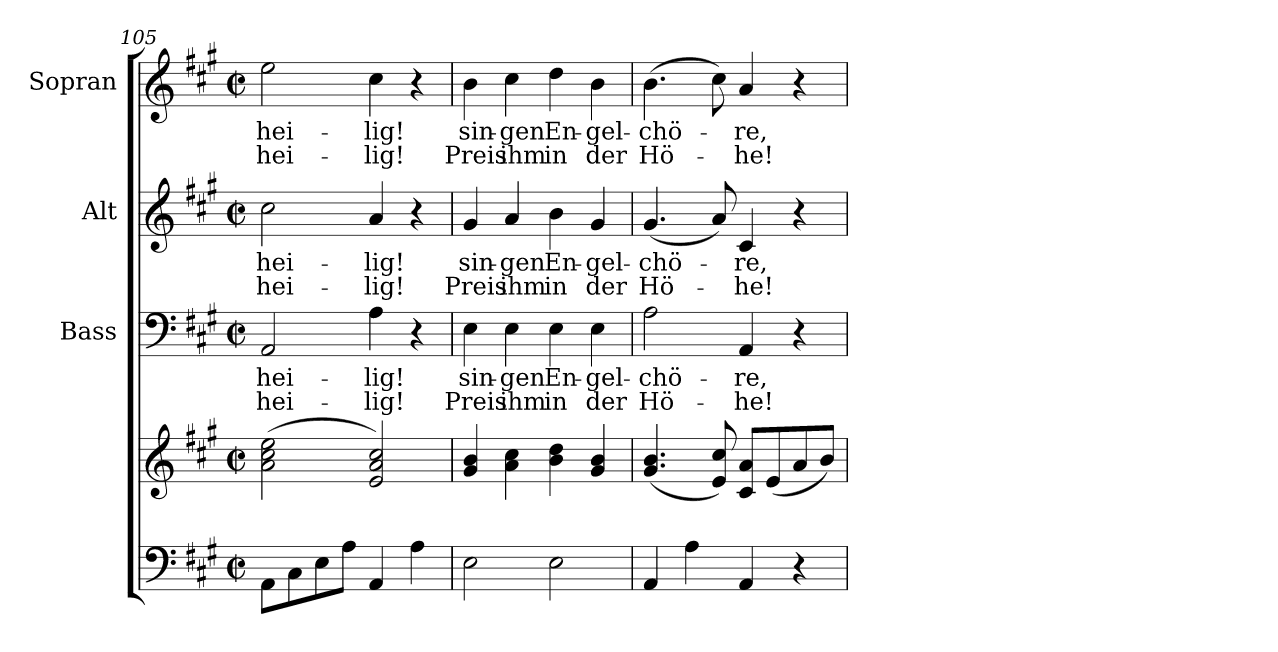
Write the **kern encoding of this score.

**kern	**kern	**kern	**text	**text	**kern	**text	**text	**kern	**text	**text
*part4	*part4	*part3	*part3	*part3	*part2	*part2	*part2	*part1	*part1	*part1
*staff5	*staff4	*staff3	*staff3	*staff3	*staff2	*staff2	*staff2	*staff1	*staff1	*staff1
*	*	*I"Bass	*	*	*I"Alt	*	*	*I"Sopran	*	*
*	*	*I'B.	*	*	*I'A.	*	*	*I'S.	*	*
*clefF4	*clefG2	*clefF4	*	*	*clefG2	*	*	*clefG2	*	*
*k[f#c#g#]	*k[f#c#g#]	*k[f#c#g#]	*	*	*k[f#c#g#]	*	*	*k[f#c#g#]	*	*
*A:	*A:	*A:	*	*	*A:	*	*	*A:	*	*
*M2/2	*M2/2	*M2/2	*	*	*M2/2	*	*	*M2/2	*	*
*met(c|)	*met(c|)	*met(c|)	*	*	*met(c|)	*	*	*met(c|)	*	*
=105	=105	=105	=105	=105	=105	=105	=105	=105	=105	=105
!	!	!	!LO:LY:b	!LO:LY:b	!	!LO:LY:b	!LO:LY:b	!	!LO:LY:b	!LO:LY:b
8AA\L	(>2a\ 2cc#\ 2ee\	2AA/	hei-	hei-	2cc#\	hei-	hei-	2ee\	hei-	hei-
8C#\	.	.	.	.	.	.	.	.	.	.
8E\	.	.	.	.	.	.	.	.	.	.
8A\J	.	.	.	.	.	.	.	.	.	.
!	!	!	!LO:LY:b	!LO:LY:b	!	!LO:LY:b	!LO:LY:b	!	!LO:LY:b	!LO:LY:b
4AA/	2e/ 2a/ 2cc#/)	4A\	-lig!	-lig!	4a/	-lig!	-lig!	4cc#\	-lig!	-lig!
4A\	.	4r	.	.	4r	.	.	4r	.	.
=106	=106	=106	=106	=106	=106	=106	=106	=106	=106	=106
!	!	!	!LO:LY:b	!LO:LY:b	!	!LO:LY:b	!LO:LY:b	!	!LO:LY:b	!LO:LY:b
2E\	4g#/ 4b/	4E\	sin-	Preis	4g#/	sin-	Preis	4b\	sin-	Preis
!	!	!	!LO:LY:b	!LO:LY:b	!	!LO:LY:b	!LO:LY:b	!	!LO:LY:b	!LO:LY:b
.	4a\ 4cc#\	4E\	-gen	ihm	4a/	-gen	ihm	4cc#\	-gen	ihm
!	!	!	!LO:LY:b	!LO:LY:b	!	!LO:LY:b	!LO:LY:b	!	!LO:LY:b	!LO:LY:b
2E\	4b\ 4dd\	4E\	En-	in	4b\	En-	in	4dd\	En-	in
!	!	!	!LO:LY:b	!LO:LY:b	!	!LO:LY:b	!LO:LY:b	!	!LO:LY:b	!LO:LY:b
.	4g#/ 4b/	4E\	-gel-	der	4g#/	-gel-	der	4b\	-gel-	der
=107	=107	=107	=107	=107	=107	=107	=107	=107	=107	=107
!	!	!	!LO:LY:b	!LO:LY:b	!	!LO:LY:b	!LO:LY:b	!	!LO:LY:b	!LO:LY:b
4AA/	(<4.g#/ 4.b/	2A\	-chö-	Hö-	(<4.g#/	-chö-	Hö-	(>4.b\	-chö-	Hö-
4A\	.	.	.	.	.	.	.	.	.	.
.	8e/ 8cc#/)	.	.	.	8a/)	.	.	8cc#\)	.	.
!	!	!	!LO:LY:b	!LO:LY:b	!	!LO:LY:b	!LO:LY:b	!	!LO:LY:b	!LO:LY:b
4AA/	8c#/ 8a/L	4AA/	-re,	-he!	4c#/	-re,	-he!	4a/	-re,	-he!
.	(<8e/	.	.	.	.	.	.	.	.	.
4r	8a/	4r	.	.	4r	.	.	4r	.	.
.	8b/J)	.	.	.	.	.	.	.	.	.
=	=	=	=	=	=	=	=	=	=	=
*-	*-	*-	*-	*-	*-	*-	*-	*-	*-	*-
